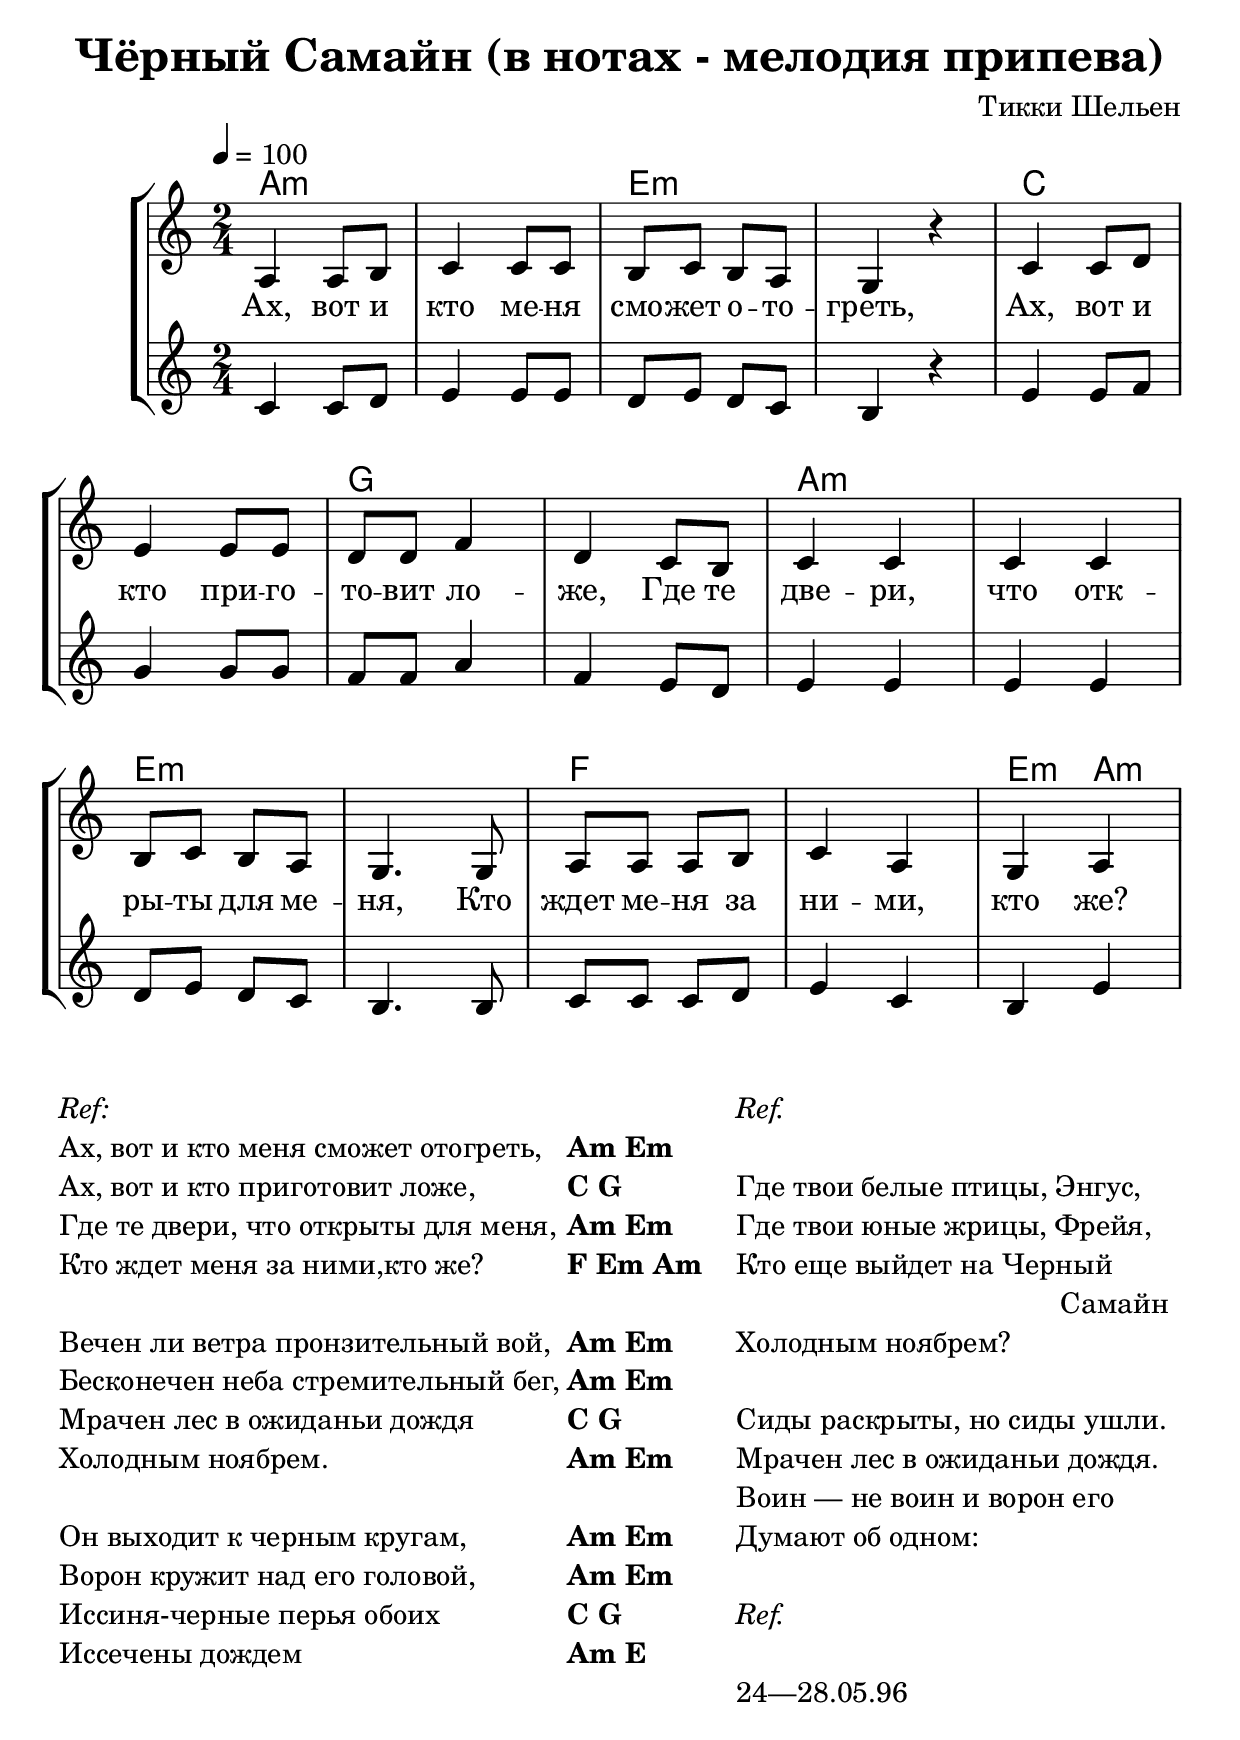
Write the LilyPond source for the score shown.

\version "2.12.1"

% European system (A B H C D E F G)
\include "deutsch.ly"

\header{
  title="Чёрный Самайн (в нотах - мелодия припева)"
  composer="Тикки Шельен"
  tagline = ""
}

#(set! paper-alist (cons '("my size" . (cons (* 210 mm) (* 297 mm))) paper-alist)) % урезал высоту чтобы убрать пустое поле

\paper {
  #(set-paper-size "my size")
  bottom-margin = #-5
}

% Ajust size
#(set-global-staff-size 25)

global = {
  \key a \minor
  \time 2/4
  \tempo 4 = 100
}

melody = \relative c' {
  \voiceOne
  % Normal position of pauses
  \override Rest #'staff-position = #0
  a4 a8 h
  c4 c8 c
  h c h a
  g4 r
  c4 c8 d
  e4 e8 e
  d d f4
  d c8 h
  c4 c
  c c
  h8 c h a
  g4. g8
  a a a h
  c4 a
  g a
}

second = \relative c'  {
  \voiceTwo
  % Normal position of pauses
  \override Rest #'staff-position = #0
  \stemUp
  c4 c8 d
  e4 e8 e
  d e d c
  h4 r
  e4 e8 f
  g4 g8 g
  f f a4
  f e8 d
  e4 e
  e e
  d8 e d c
  h4. h8
  c c c d
  e4 c
  h e
}

harmonies = {
  \chordmode {
    a1:m e:m
    c g
    a:m e:m
    f e4:m a:m
  }
}

text = \lyricmode {
  Ах, вот и кто ме -- ня смо -- жет о -- то -- греть,
  Ах, вот и кто при -- го -- то -- вит ло -- же,
  Где те две -- ри, что отк -- ры -- ты для ме -- ня,
  Кто ждет ме -- ня за ни -- ми, кто же?
}

\score{
  \new StaffGroup
  <<
    \new ChordNames {
      % European system (A B C D E F G H)
      \germanChords
      \harmonies
    }
    \new Staff
    <<
      \global
      \new Voice = "Main" \melody
    >>
    \new Lyrics \lyricsto Main \text
    \new Staff
    <<
      \global
      \new Voice = "Two" \second
    >>
  >>
  \layout{
    \context {
      \Score
      \remove "Bar_number_engraver"
    }
  }
  \midi{}
}

\markup {
  \column {
    \line \italic {Ref:}
    "Ах, вот и кто меня сможет отогреть,"
    "Ах, вот и кто приготовит ложе,"
    "Где те двери, что открыты для меня,"
    "Кто ждет меня за ними,кто же?"
    \vspace #1
    "Вечен ли ветра пронзительный вой,"
    "Бесконечен неба стремительный бег,"
    "Мрачен лес в ожиданьи дождя"
    "Холодным ноябрем."
    \vspace #1
    "Он выходит к черным кругам,"
    "Ворон кружит над его головой,"
    "Иссиня-черные перья обоих"
    "Иссечены дождем"
  }
  \column {
    \vspace #1
    \bold "Am Em"
    \bold "C G"
    \bold "Am Em"
    \bold "F Em Am"
    \vspace #1
    \bold "Am Em"
    \bold "Am Em"
    \bold "C G"
    \bold "Am Em"
    \vspace #1
    \bold "Am Em"
    \bold "Am Em"
    \bold "C G"
    \bold "Am E"
  }
  \hspace #2
  \column {
    \line \italic {Ref.}
    \vspace #1
    "Где твои белые птицы, Энгус,"
    "Где твои юные жрицы, Фрейя,"
    "Кто еще выйдет на Черный"
    \halign #-7 "Самайн"
    "Холодным ноябрем?"
    \vspace #1
    "Сиды раскрыты, но сиды ушли."
    "Мрачен лес в ожиданьи дождя."
    "Воин — не воин и ворон его"
    "Думают об одном:"
    \vspace #1
    \line \italic {Ref.}
    \vspace #1
    "24—28.05.96"
  }
}
